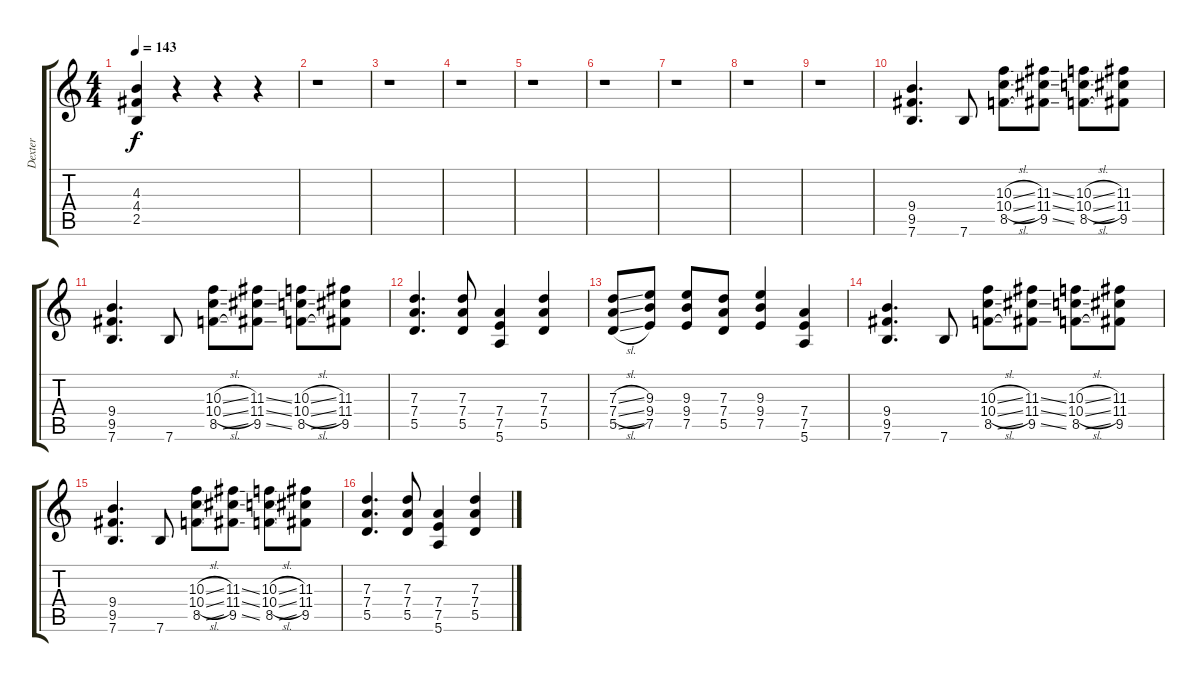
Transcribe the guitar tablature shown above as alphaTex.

\track ("Dexter" "Dexter") {instrument distortionguitar}
\staff {score tabs}
\tuning (E4 B3 G3 D3 A2 E2) {hide}
\ts (4 4)
\tempo 143
\clef g2
\ks c
(4.3 4.4 2.5).4{dy f} r.4 r.4 r.4 |
r.1 |
r.1 |
r.1 |
r.1 |
r.1 |
r.1 |
r.1 |
r.1 |
(9.4 9.5 7.6).4{d} 7.6.8 (10.3{sl} 10.4{sl} 8.5{sl}).8 (11.3{ss} 11.4{ss} 9.5{ss}).8 (10.3{sl} 10.4{sl} 8.5{sl}).8 (11.3 11.4 9.5).8 |
(9.4 9.5 7.6).4{d} 7.6.8 (10.3{sl} 10.4{sl} 8.5{sl}).8 (11.3{ss} 11.4{ss} 9.5{ss}).8 (10.3{sl} 10.4{sl} 8.5{sl}).8 (11.3 11.4 9.5).8 |
(7.3 7.4 5.5).4{d} (7.3 7.4 5.5).8 (7.4 7.5 5.6).4 (7.3 7.4 5.5).4 |
(7.3{sl} 7.4{sl} 5.5{sl}).8 (9.3 9.4 7.5).8 (9.3 9.4 7.5).8 (7.3 7.4 5.5).8 (9.3 9.4 7.5).4 (7.4 7.5 5.6).4 |
(9.4 9.5 7.6).4{d} 7.6.8 (10.3{sl} 10.4{sl} 8.5{sl}).8 (11.3{ss} 11.4{ss} 9.5{ss}).8 (10.3{sl} 10.4{sl} 8.5{sl}).8 (11.3 11.4 9.5).8 |
(9.4 9.5 7.6).4{d} 7.6.8 (10.3{sl} 10.4{sl} 8.5{sl}).8 (11.3{ss} 11.4{ss} 9.5{ss}).8 (10.3{sl} 10.4{sl} 8.5{sl}).8 (11.3 11.4 9.5).8 |
(7.3 7.4 5.5).4{d} (7.3 7.4 5.5).8 (7.4 7.5 5.6).4 (7.3 7.4 5.5).4
